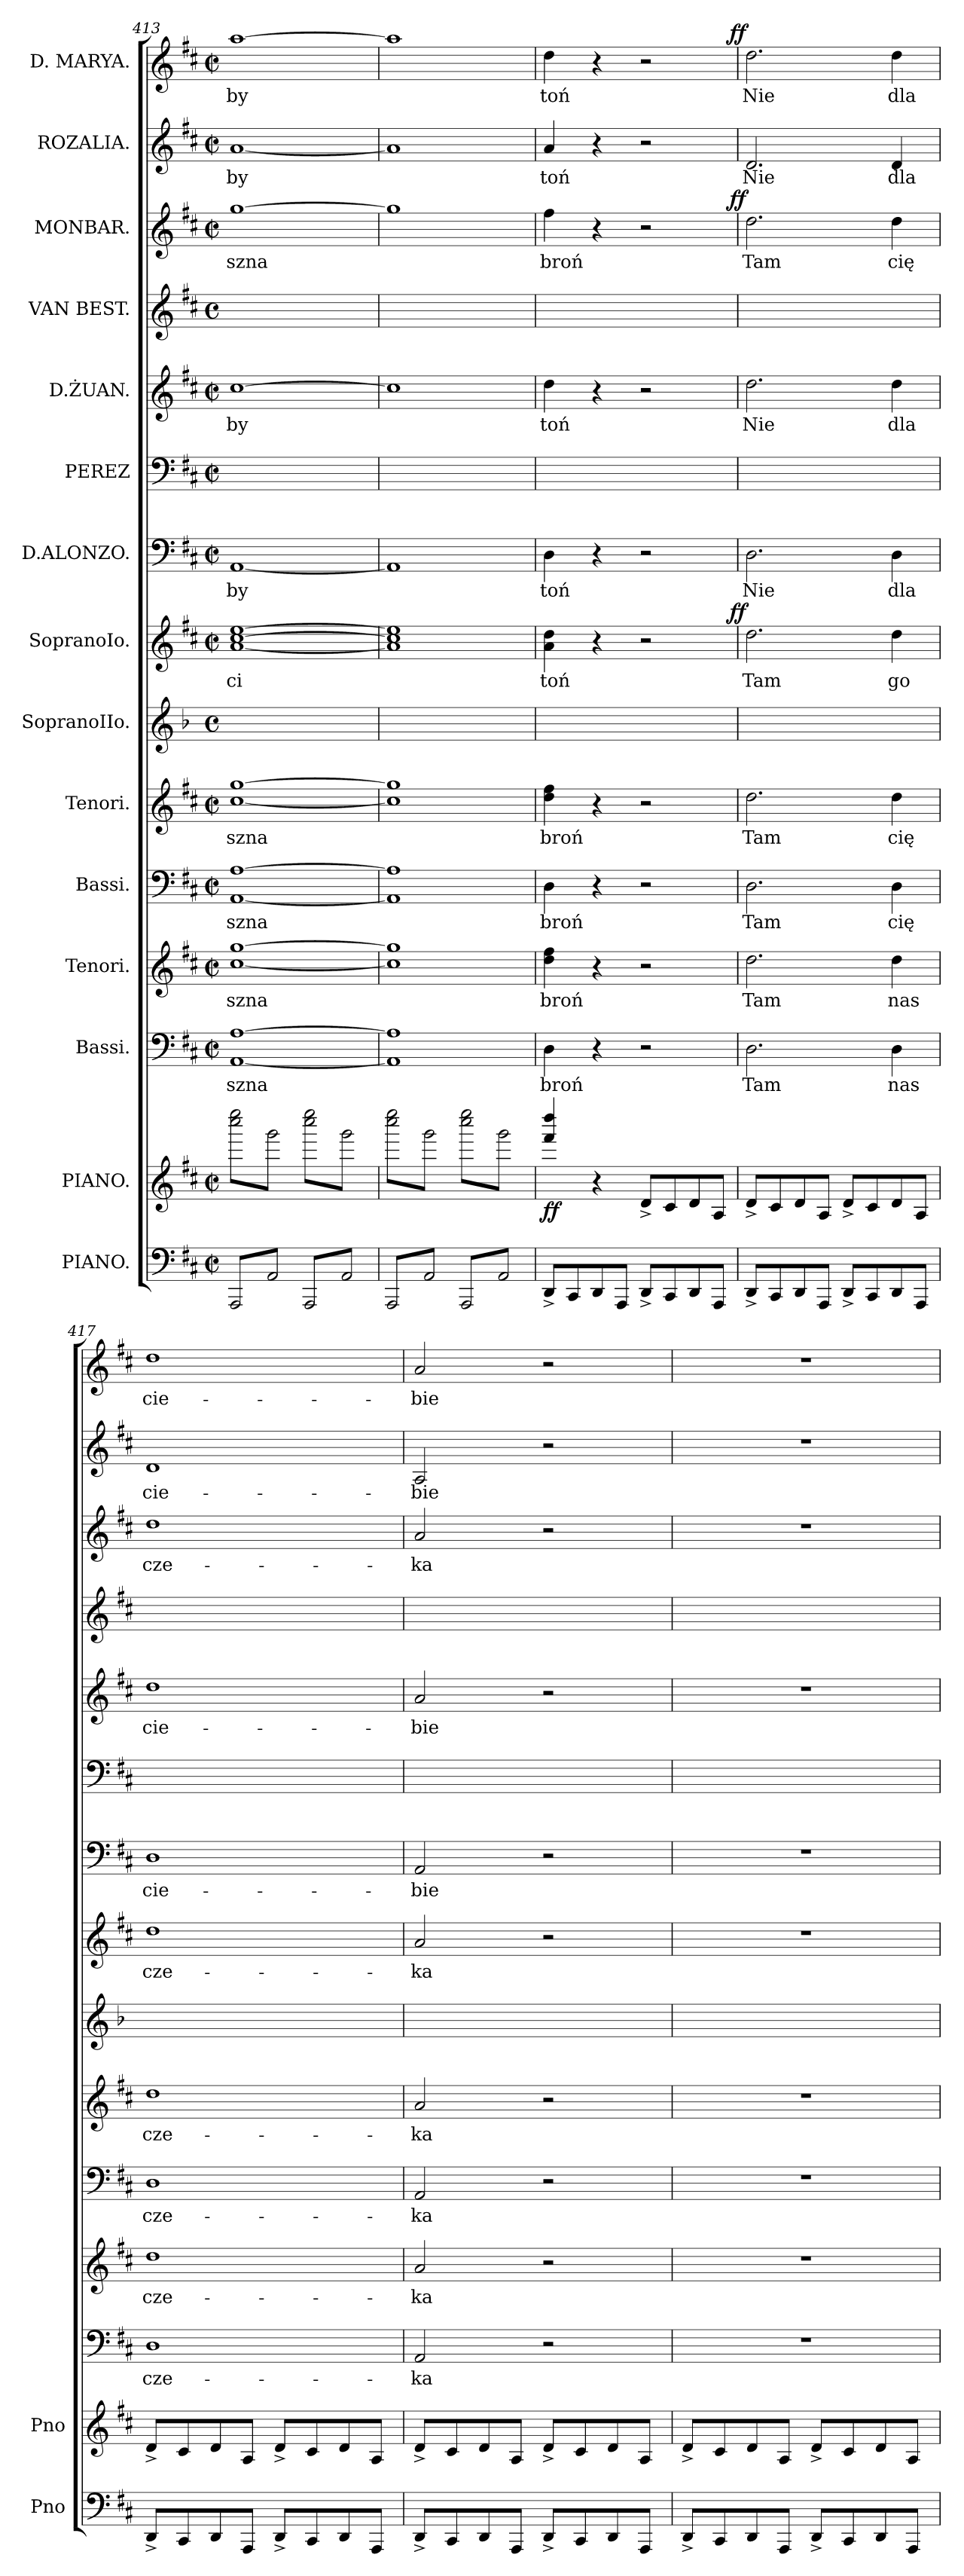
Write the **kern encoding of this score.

**kern	**kern	**dynam	**kern	**text	**kern	**text	**kern	**text	**kern	**text	**kern	**kern	**text	**dynam	**kern	**text	**kern	**text	**kern	**text	**kern	**text	**kern	**text	**dynam	**kern	**text	**kern	**text	**dynam
*part15	*part14	*part14	*part13	*part13	*part12	*part12	*part11	*part11	*part10	*part10	*part9	*part8	*part8	*part8	*part7	*part7	*part6	*part6	*part5	*part5	*part4	*part4	*part3	*part3	*part3	*part2	*part2	*part1	*part1	*part1
*staff15	*staff14	*staff14	*staff13	*staff13	*staff12	*staff12	*staff11	*staff11	*staff10	*staff10	*staff9	*staff8	*staff8	*staff8	*staff7	*staff7	*staff6	*staff6	*staff5	*staff5	*staff4	*staff4	*staff3	*staff3	*staff3	*staff2	*staff2	*staff1	*staff1	*staff1
*I"PIANO.	*I"PIANO.	*	*I"Bassi.	*	*I"Tenori.	*	*I"Bassi.	*	*I"Tenori.	*	*I"SopranoIIo.	*I"SopranoIo.	*	*	*I"D.ALONZO.	*	*I"PEREZ	*	*I"D.ŻUAN.	*	*I"VAN BEST.	*	*I"MONBAR.	*	*	*I"ROZALIA.	*	*I"D. MARYA.	*	*
*I'Pno	*I'Pno	*	*	*	*	*	*	*	*	*	*	*	*	*	*	*	*	*	*	*	*	*	*	*	*	*	*	*	*	*
*clefF4	*clefG2	*	*clefF4	*	*clefG2	*	*clefF4	*	*clefG2	*	*clefG2	*clefG2	*	*	*clefF4	*	*clefF4	*	*clefG2	*	*clefG2	*	*clefG2	*	*	*clefG2	*	*clefG2	*	*
*	*	*	*	*	*ITrd8c12	*	*	*	*ITrd8c12	*	*	*	*	*	*	*	*	*	*ITrd8c12	*	*ITrd8c12	*	*ITrd8c12	*	*	*	*	*	*	*
*k[f#c#]	*k[f#c#]	*	*k[f#c#]	*	*k[f#c#]	*	*k[f#c#]	*	*k[f#c#]	*	*k[b-]	*k[f#c#]	*	*	*k[f#c#]	*	*k[f#c#]	*	*k[f#c#]	*	*k[f#c#]	*	*k[f#c#]	*	*	*k[f#c#]	*	*k[f#c#]	*	*
*M2/2	*M2/2	*	*M2/2	*	*M2/2	*	*M2/2	*	*M2/2	*	*M4/4	*M2/2	*	*	*M2/2	*	*M2/2	*	*M2/2	*	*M4/4	*	*M2/2	*	*	*M2/2	*	*M2/2	*	*
*met(c|)	*met(c|)	*	*met(c|)	*	*met(c|)	*	*met(c|)	*	*met(c|)	*	*met(c)	*met(c|)	*	*	*met(c|)	*	*met(c|)	*	*met(c|)	*	*met(c)	*	*met(c|)	*	*	*met(c|)	*	*met(c|)	*	*
=413	=413	=413	=413	=413	=413	=413	=413	=413	=413	=413	=413	=413	=413	=413	=413	=413	=413	=413	=413	=413	=413	=413	=413	=413	=413	=413	=413	=413	=413	=413
*tremolo	*	*	*	*	*	*	*	*	*	*	*	*	*	*	*	*	*	*	*	*	*	*	*	*	*	*	*	*	*	*
*	*tremolo	*	*	*	*	*	*	*	*	*	*	*	*	*	*	*	*	*	*	*	*	*	*	*	*	*	*	*	*	*
8AAA/L	8cccc#\ 8eeee\L	.	[1AA [1A	-szna	[1c# [1g	-szna	[1AA [1A	-szna	[1c# [1g	-szna	1ryy	[1a [1cc# [1ee	-ci	.	[1AA	-by	[1Ayy	-szna	[1c#	-by	[1gyy	-szna	[1g	-szna	.	[1a	-by	[1aa	-by	.
8AA/	8ggg\	.	.	.	.	.	.	.	.	.	.	.	.	.	.	.	.	.	.	.	.	.	.	.	.	.	.	.	.	.
8AAA/	8cccc#\ 8eeee\	.	.	.	.	.	.	.	.	.	.	.	.	.	.	.	.	.	.	.	.	.	.	.	.	.	.	.	.	.
8AA/J	8ggg\J	.	.	.	.	.	.	.	.	.	.	.	.	.	.	.	.	.	.	.	.	.	.	.	.	.	.	.	.	.
8AAA/L	8cccc#\ 8eeee\L	.	.	.	.	.	.	.	.	.	.	.	.	.	.	.	.	.	.	.	.	.	.	.	.	.	.	.	.	.
8AA/	8ggg\	.	.	.	.	.	.	.	.	.	.	.	.	.	.	.	.	.	.	.	.	.	.	.	.	.	.	.	.	.
8AAA/	8cccc#\ 8eeee\	.	.	.	.	.	.	.	.	.	.	.	.	.	.	.	.	.	.	.	.	.	.	.	.	.	.	.	.	.
8AA/J	8ggg\J	.	.	.	.	.	.	.	.	.	.	.	.	.	.	.	.	.	.	.	.	.	.	.	.	.	.	.	.	.
=414	=414	=414	=414	=414	=414	=414	=414	=414	=414	=414	=414	=414	=414	=414	=414	=414	=414	=414	=414	=414	=414	=414	=414	=414	=414	=414	=414	=414	=414	=414
8AAA/L	8cccc#\ 8eeee\L	.	1AA] 1A]	.	1c#] 1g]	.	1AA] 1A]	.	1c#] 1g]	.	1ryy	1a] 1cc#] 1ee]	.	.	1AA]	.	1Ayy]	.	1c#]	.	1gyy]	.	1g]	.	.	1a]	.	1aa]	.	.
8AA/	8ggg\	.	.	.	.	.	.	.	.	.	.	.	.	.	.	.	.	.	.	.	.	.	.	.	.	.	.	.	.	.
8AAA/	8cccc#\ 8eeee\	.	.	.	.	.	.	.	.	.	.	.	.	.	.	.	.	.	.	.	.	.	.	.	.	.	.	.	.	.
8AA/J	8ggg\J	.	.	.	.	.	.	.	.	.	.	.	.	.	.	.	.	.	.	.	.	.	.	.	.	.	.	.	.	.
8AAA/L	8cccc#\ 8eeee\L	.	.	.	.	.	.	.	.	.	.	.	.	.	.	.	.	.	.	.	.	.	.	.	.	.	.	.	.	.
8AA/	8ggg\	.	.	.	.	.	.	.	.	.	.	.	.	.	.	.	.	.	.	.	.	.	.	.	.	.	.	.	.	.
8AAA/	8cccc#\ 8eeee\	.	.	.	.	.	.	.	.	.	.	.	.	.	.	.	.	.	.	.	.	.	.	.	.	.	.	.	.	.
8AA/J	8ggg\J	.	.	.	.	.	.	.	.	.	.	.	.	.	.	.	.	.	.	.	.	.	.	.	.	.	.	.	.	.
*	*Xtremolo	*	*	*	*	*	*	*	*	*	*	*	*	*	*	*	*	*	*	*	*	*	*	*	*	*	*	*	*	*
*Xtremolo	*	*	*	*	*	*	*	*	*	*	*	*	*	*	*	*	*	*	*	*	*	*	*	*	*	*	*	*	*	*
=415	=415	=415	=415	=415	=415	=415	=415	=415	=415	=415	=415	=415	=415	=415	=415	=415	=415	=415	=415	=415	=415	=415	=415	=415	=415	=415	=415	=415	=415	=415
8DD^>/L	4fff#/ 4dddd/	ff	4D\	broń	4d\ 4f#\	broń	4D\	broń	4d\ 4f#\	broń	1ryy	4a\ 4dd\	toń	.	4D\	toń	4D\yy	broń	4d\	toń	4f#\yy	broń	4f#\	broń	.	4a/	toń	4dd\	toń	.
8CC#/	.	.	.	.	.	.	.	.	.	.	.	.	.	.	.	.	.	.	.	.	.	.	.	.	.	.	.	.	.	.
8DD/	4r	.	4r	.	4r	.	4r	.	4r	.	.	4r	.	.	4r	.	4ryy	.	4r	.	4ryy	.	4r	.	.	4r	.	4r	.	.
8AAA/J	.	.	.	.	.	.	.	.	.	.	.	.	.	.	.	.	.	.	.	.	.	.	.	.	.	.	.	.	.	.
8DD^>/L	8d^>/L	.	2r	.	2r	.	2r	.	2r	.	.	2r	.	.	2r	.	2ryy	.	2r	.	2ryy	.	2r	.	.	2r	.	2r	.	.
8CC#/	8c#/	.	.	.	.	.	.	.	.	.	.	.	.	.	.	.	.	.	.	.	.	.	.	.	.	.	.	.	.	.
8DD/	8d/	.	.	.	.	.	.	.	.	.	.	.	.	.	.	.	.	.	.	.	.	.	.	.	.	.	.	.	.	.
8AAA/J	8A/J	.	.	.	.	.	.	.	.	.	.	.	.	.	.	.	.	.	.	.	.	.	.	.	.	.	.	.	.	.
=416	=416	=416	=416	=416	=416	=416	=416	=416	=416	=416	=416	=416	=416	=416	=416	=416	=416	=416	=416	=416	=416	=416	=416	=416	=416	=416	=416	=416	=416	=416
!	!	!	!	!	!	!	!	!	!	!	!	!	!	!LO:DY:a:rj	!	!	!	!	!	!	!	!	!	!	!LO:DY:a:rj	!	!	!	!	!LO:DY:a:rj
8DD^>/L	8d^>/L	.	2.D\	Tam	2.d\	Tam	2.D\	Tam	2.d\	Tam	1ryy	2.dd\	Tam	ff	2.D\	Nie	2.D\yy	Tam	2.d\	Nie	2.d\yy	Tam	2.d\	Tam	ff	2.d/	Nie	2.dd\	Nie	ff
8CC#/	8c#/	.	.	.	.	.	.	.	.	.	.	.	.	.	.	.	.	.	.	.	.	.	.	.	.	.	.	.	.	.
8DD/	8d/	.	.	.	.	.	.	.	.	.	.	.	.	.	.	.	.	.	.	.	.	.	.	.	.	.	.	.	.	.
8AAA/J	8A/J	.	.	.	.	.	.	.	.	.	.	.	.	.	.	.	.	.	.	.	.	.	.	.	.	.	.	.	.	.
8DD^>/L	8d^>/L	.	.	.	.	.	.	.	.	.	.	.	.	.	.	.	.	.	.	.	.	.	.	.	.	.	.	.	.	.
8CC#/	8c#/	.	.	.	.	.	.	.	.	.	.	.	.	.	.	.	.	.	.	.	.	.	.	.	.	.	.	.	.	.
8DD/	8d/	.	4D\	nas	4d\	nas	4D\	cię	4d\	cię	.	4dd\	go	.	4D\	dla	4D\yy	cię	4d\	dla	4d\yy	nas	4d\	cię	.	4d/	dla	4dd\	dla	.
8AAA/J	8A/J	.	.	.	.	.	.	.	.	.	.	.	.	.	.	.	.	.	.	.	.	.	.	.	.	.	.	.	.	.
=417	=417	=417	=417	=417	=417	=417	=417	=417	=417	=417	=417	=417	=417	=417	=417	=417	=417	=417	=417	=417	=417	=417	=417	=417	=417	=417	=417	=417	=417	=417
8DD^>/L	8d^>/L	.	1D	cze-	1d	cze-	1D	cze-	1d	cze-	1ryy	1dd	cze-	.	1D	cie-	1Dyy	cze-	1d	cie-	1dyy	cze-	1d	cze-	.	1d	cie-	1dd	cie-	.
8CC#/	8c#/	.	.	.	.	.	.	.	.	.	.	.	.	.	.	.	.	.	.	.	.	.	.	.	.	.	.	.	.	.
8DD/	8d/	.	.	.	.	.	.	.	.	.	.	.	.	.	.	.	.	.	.	.	.	.	.	.	.	.	.	.	.	.
8AAA/J	8A/J	.	.	.	.	.	.	.	.	.	.	.	.	.	.	.	.	.	.	.	.	.	.	.	.	.	.	.	.	.
8DD^>/L	8d^>/L	.	.	.	.	.	.	.	.	.	.	.	.	.	.	.	.	.	.	.	.	.	.	.	.	.	.	.	.	.
8CC#/	8c#/	.	.	.	.	.	.	.	.	.	.	.	.	.	.	.	.	.	.	.	.	.	.	.	.	.	.	.	.	.
8DD/	8d/	.	.	.	.	.	.	.	.	.	.	.	.	.	.	.	.	.	.	.	.	.	.	.	.	.	.	.	.	.
8AAA/J	8A/J	.	.	.	.	.	.	.	.	.	.	.	.	.	.	.	.	.	.	.	.	.	.	.	.	.	.	.	.	.
=418	=418	=418	=418	=418	=418	=418	=418	=418	=418	=418	=418	=418	=418	=418	=418	=418	=418	=418	=418	=418	=418	=418	=418	=418	=418	=418	=418	=418	=418	=418
8DD^>/L	8d^>/L	.	2AA/	-ka	2A/	-ka	2AA/	-ka	2A/	-ka	1ryy	2a/	-ka	.	2AA/	-bie	2AA/yy	-ka	2A/	-bie	2A/yy	-ka	2A/	-ka	.	2A/	-bie	2a/	-bie	.
8CC#/	8c#/	.	.	.	.	.	.	.	.	.	.	.	.	.	.	.	.	.	.	.	.	.	.	.	.	.	.	.	.	.
8DD/	8d/	.	.	.	.	.	.	.	.	.	.	.	.	.	.	.	.	.	.	.	.	.	.	.	.	.	.	.	.	.
8AAA/J	8A/J	.	.	.	.	.	.	.	.	.	.	.	.	.	.	.	.	.	.	.	.	.	.	.	.	.	.	.	.	.
8DD^>/L	8d^>/L	.	2r	.	2r	.	2r	.	2r	.	.	2r	.	.	2r	.	2ryy	.	2r	.	2ryy	.	2r	.	.	2r	.	2r	.	.
8CC#/	8c#/	.	.	.	.	.	.	.	.	.	.	.	.	.	.	.	.	.	.	.	.	.	.	.	.	.	.	.	.	.
8DD/	8d/	.	.	.	.	.	.	.	.	.	.	.	.	.	.	.	.	.	.	.	.	.	.	.	.	.	.	.	.	.
8AAA/J	8A/J	.	.	.	.	.	.	.	.	.	.	.	.	.	.	.	.	.	.	.	.	.	.	.	.	.	.	.	.	.
=419	=419	=419	=419	=419	=419	=419	=419	=419	=419	=419	=419	=419	=419	=419	=419	=419	=419	=419	=419	=419	=419	=419	=419	=419	=419	=419	=419	=419	=419	=419
8DD^>/L	8d^>/L	.	1r	.	1r	.	1r	.	1r	.	1ryy	1r	.	.	1r	.	1ryy	.	1r	.	1ryy	.	1r	.	.	1r	.	1r	.	.
8CC#/	8c#/	.	.	.	.	.	.	.	.	.	.	.	.	.	.	.	.	.	.	.	.	.	.	.	.	.	.	.	.	.
8DD/	8d/	.	.	.	.	.	.	.	.	.	.	.	.	.	.	.	.	.	.	.	.	.	.	.	.	.	.	.	.	.
8AAA/J	8A/J	.	.	.	.	.	.	.	.	.	.	.	.	.	.	.	.	.	.	.	.	.	.	.	.	.	.	.	.	.
8DD^>/L	8d^>/L	.	.	.	.	.	.	.	.	.	.	.	.	.	.	.	.	.	.	.	.	.	.	.	.	.	.	.	.	.
8CC#/	8c#/	.	.	.	.	.	.	.	.	.	.	.	.	.	.	.	.	.	.	.	.	.	.	.	.	.	.	.	.	.
8DD/	8d/	.	.	.	.	.	.	.	.	.	.	.	.	.	.	.	.	.	.	.	.	.	.	.	.	.	.	.	.	.
8AAA/J	8A/J	.	.	.	.	.	.	.	.	.	.	.	.	.	.	.	.	.	.	.	.	.	.	.	.	.	.	.	.	.
=	=	=	=	=	=	=	=	=	=	=	=	=	=	=	=	=	=	=	=	=	=	=	=	=	=	=	=	=	=	=
*-	*-	*-	*-	*-	*-	*-	*-	*-	*-	*-	*-	*-	*-	*-	*-	*-	*-	*-	*-	*-	*-	*-	*-	*-	*-	*-	*-	*-	*-	*-
